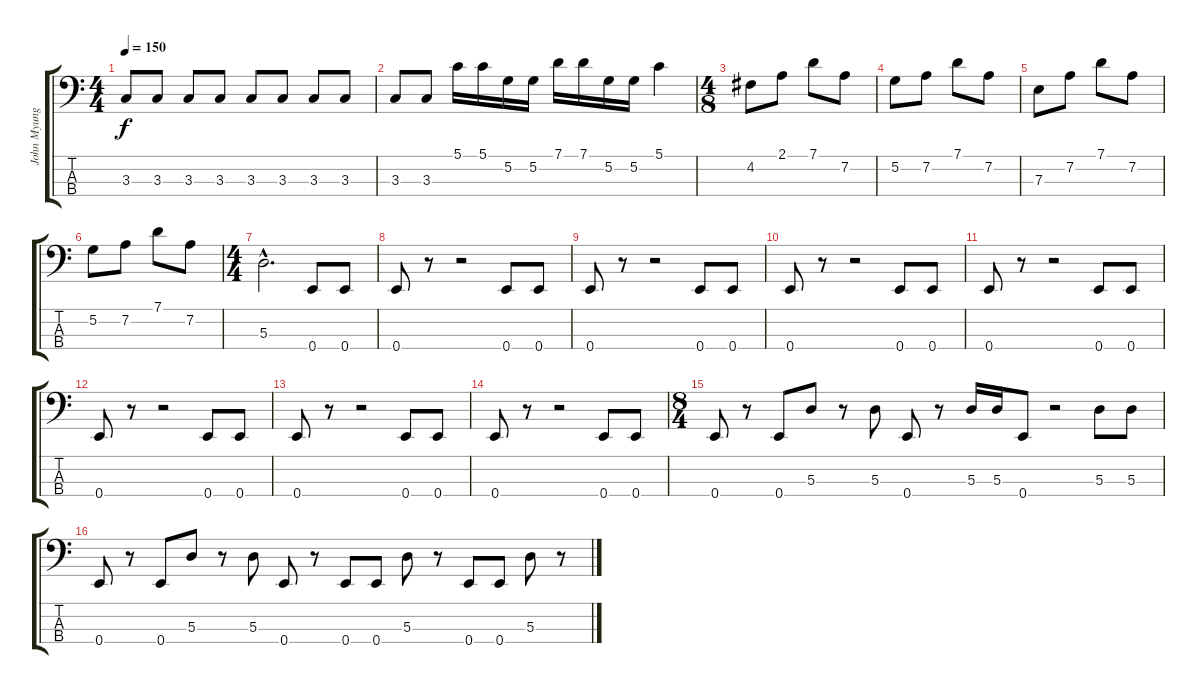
\track ("John Myung: Bass" "John Myung") {instrument electricbassfinger}
\staff {score tabs}
\tuning (G2 D2 A1 E1) {hide}
\ts (4 4)
\tempo 150
\clef f4
\ks c
3.3.8{dy f} 3.3.8 3.3.8 3.3.8 3.3.8 3.3.8 3.3.8 3.3.8 |
3.3.8 3.3.8 5.1.16 5.1.16 5.2.16 5.2.16 7.1.16 7.1.16 5.2.16 5.2.16 5.1.4 |
\ts (4 8)
4.2.8 2.1.8 7.1.8 7.2.8 |
5.2.8 7.2.8 7.1.8 7.2.8 |
7.3.8 7.2.8 7.1.8 7.2.8 |
5.2.8 7.2.8 7.1.8 7.2.8 |
\ts (4 4)
5.3{hac}.2{d} 0.4.8 0.4.8 |
0.4.8 r.8 r.2 0.4.8 0.4.8 |
0.4.8 r.8 r.2 0.4.8 0.4.8 |
0.4.8 r.8 r.2 0.4.8 0.4.8 |
0.4.8 r.8 r.2 0.4.8 0.4.8 |
0.4.8 r.8 r.2 0.4.8 0.4.8 |
0.4.8 r.8 r.2 0.4.8 0.4.8 |
0.4.8 r.8 r.2 0.4.8 0.4.8 |
\ts (8 4)
0.4.8 r.8 0.4.8 5.3.8 r.8 5.3.8 0.4.8 r.8 5.3.16 5.3.16 0.4.8 r.2 5.3.8 5.3.8 |
0.4.8 r.8 0.4.8 5.3.8 r.8 5.3.8 0.4.8 r.8 0.4.8 0.4.8 5.3.8 r.8 0.4.8 0.4.8 5.3.8 r.8
